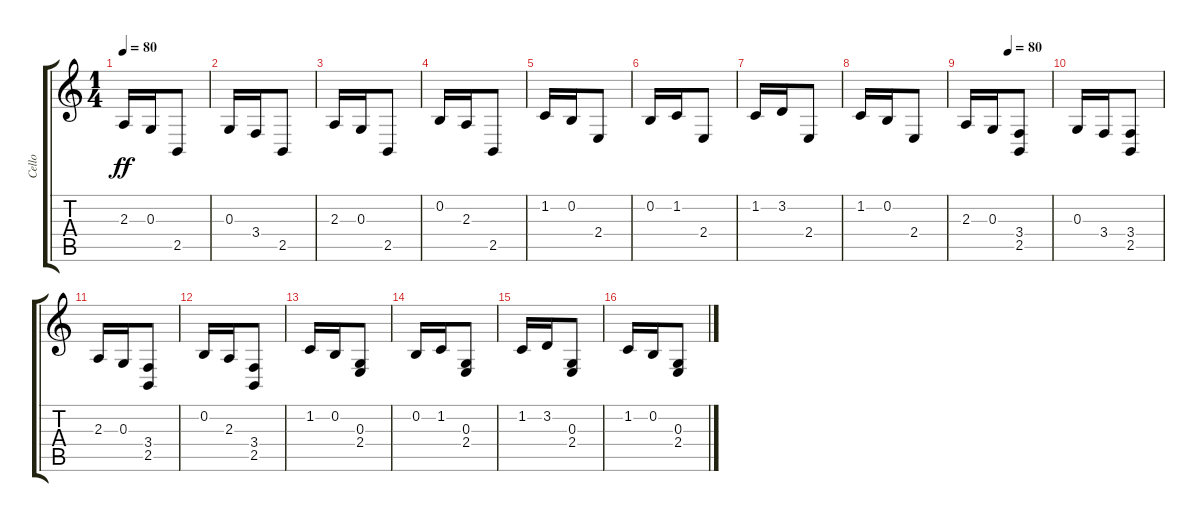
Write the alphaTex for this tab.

\track ("Cello" "Cello") {instrument cello}
\staff {score tabs}
\tuning (E4 B3 G3 D3 A2 E2) {hide}
\ts (1 4)
\tempo 80
\clef g2
\ks c
2.3.16{dy ff} 0.3.16 2.5.8 |
0.3.16 3.4.16 2.5.8 |
2.3.16 0.3.16 2.5.8 |
0.2.16 2.3.16 2.5.8 |
1.2.16 0.2.16 2.4.8 |
0.2.16 1.2.16 2.4.8 |
1.2.16 3.2.16 2.4.8 |
1.2.16 0.2.16 2.4.8 |
\tempo (80 0.5)
2.3.16 0.3.16 (3.4 2.5).8 |
0.3.16 3.4.16 (3.4 2.5).8 |
2.3.16 0.3.16 (3.4 2.5).8 |
0.2.16 2.3.16 (3.4 2.5).8 |
1.2.16 0.2.16 (0.3 2.4).8 |
0.2.16 1.2.16 (0.3 2.4).8 |
1.2.16 3.2.16 (0.3 2.4).8 |
1.2.16 0.2.16 (0.3 2.4).8
